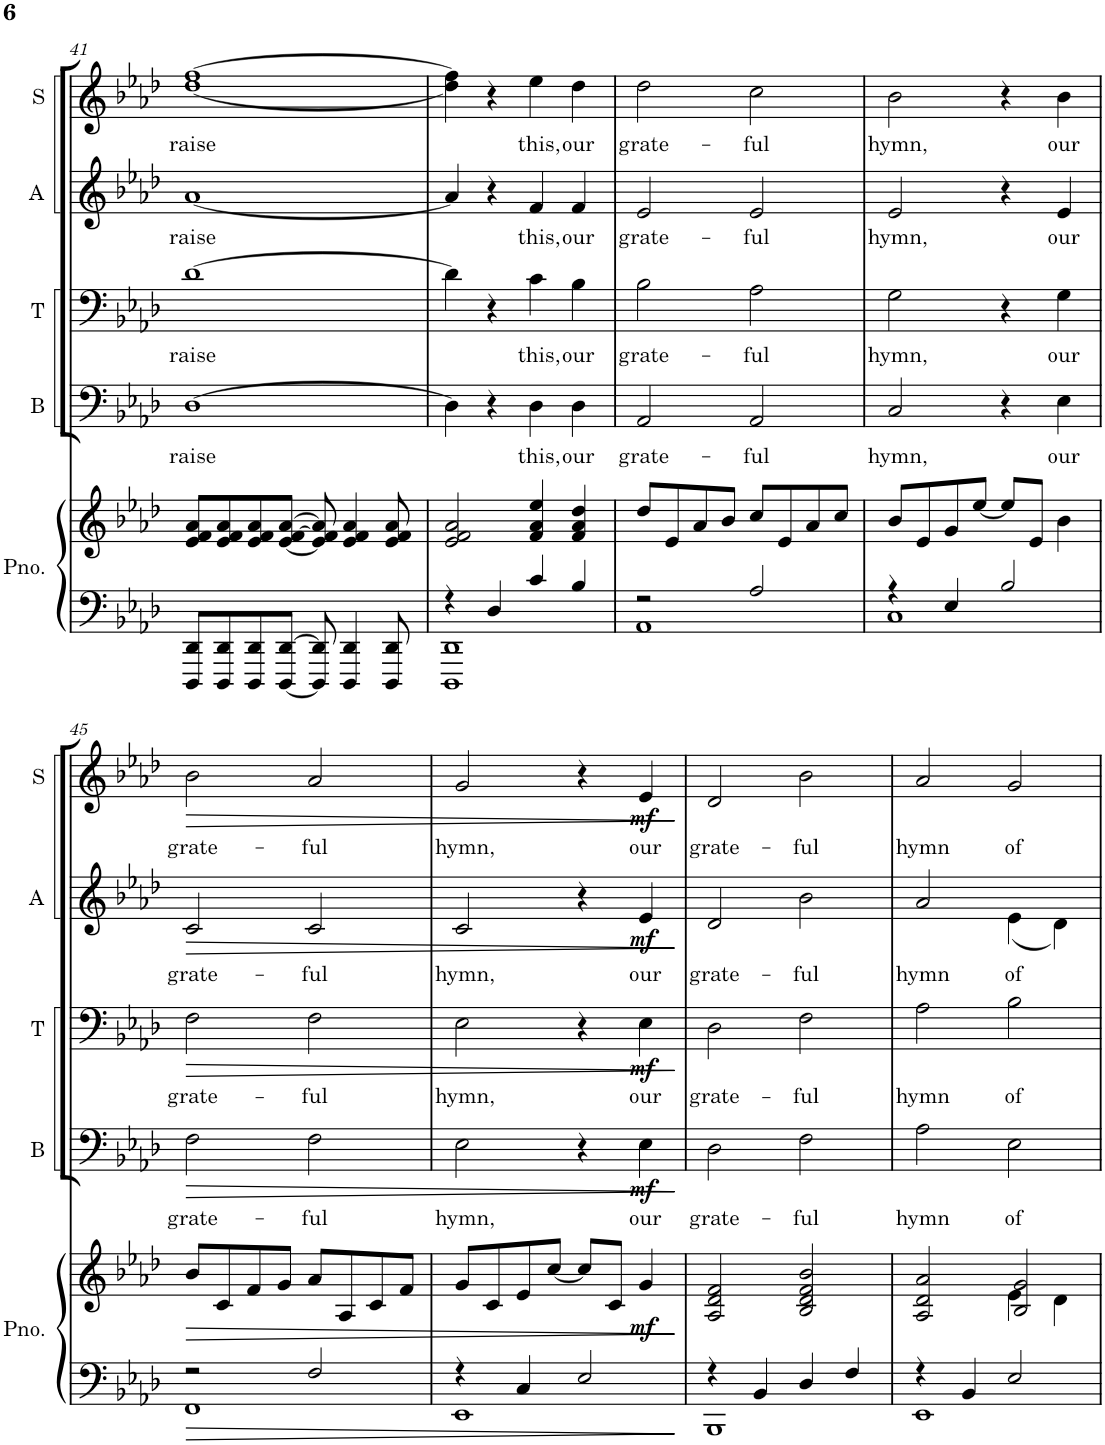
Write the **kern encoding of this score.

**kern	**kern	**dynam	**kern	**text	**dynam	**kern	**text	**dynam	**kern	**text	**dynam	**kern	**text	**dynam
*part5	*part5	*part5	*part4	*part4	*part4	*part3	*part3	*part3	*part2	*part2	*part2	*part1	*part1	*part1
*staff6	*staff5	*staff5/6	*staff4	*staff4	*staff4	*staff3	*staff3	*staff3	*staff2	*staff2	*staff2	*staff1	*staff1	*staff1
*I"Piano	*	*	*I"Bass	*	*	*I"Tenor	*	*	*I"Alto	*	*	*I"Soprano	*	*
*I'Pno.	*	*	*I'B	*	*	*I'T	*	*	*I'A	*	*	*I'S	*	*
!!LO:PB:g=z
*clefF4	*clefG2	*	*clefF4	*	*	*clefF4	*	*	*clefG2	*	*	*clefG2	*	*
*k[b-e-a-d-]	*k[b-e-a-d-]	*	*k[b-e-a-d-]	*	*	*k[b-e-a-d-]	*	*	*k[b-e-a-d-]	*	*	*k[b-e-a-d-]	*	*
*M4/4	*M4/4	*	*M4/4	*	*	*M4/4	*	*	*M4/4	*	*	*M4/4	*	*
=41	=41	=41	=41	=41	=41	=41	=41	=41	=41	=41	=41	=41	=41	=41
!	!	!	!	!LO:LY:b	!	!	!LO:LY:b	!	!	!LO:LY:b	!	!	!LO:LY:b	!
8DDD-/ 8DD-/L	8e-/ 8f/ 8a-/L	.	[1D-	raise	.	[1d-	raise	.	[1a-	raise	.	[1dd- [1ff	raise	.
8DDD-/ 8DD-/	8e-/ 8f/ 8a-/	.	.	.	.	.	.	.	.	.	.	.	.	.
8DDD-/ 8DD-/	8e-/ 8f/ 8a-/	.	.	.	.	.	.	.	.	.	.	.	.	.
[8DDD-/ [8DD-/J	[8e-/ [8f/ [8a-/J	.	.	.	.	.	.	.	.	.	.	.	.	.
8DDD-/] 8DD-/]	8e-/] 8f/] 8a-/]	.	.	.	.	.	.	.	.	.	.	.	.	.
4DDD-/ 4DD-/	4e-/ 4f/ 4a-/	.	.	.	.	.	.	.	.	.	.	.	.	.
8DDD-/ 8DD-/	8e-/ 8f/ 8a-/	.	.	.	.	.	.	.	.	.	.	.	.	.
=42	=42	=42	=42	=42	=42	=42	=42	=42	=42	=42	=42	=42	=42	=42
*^	*	*	*	*	*	*	*	*	*	*	*	*	*	*
4r	1DDD- 1DD-	2e-/ 2f/ 2a-/	.	4D-\]	.	.	4d-\]	.	.	4a-/]	.	.	4dd-\] 4ff\]	.	.
4D-/	.	.	.	4r	.	.	4r	.	.	4r	.	.	4r	.	.
!	!	!	!	!	!LO:LY:b	!	!	!LO:LY:b	!	!	!LO:LY:b	!	!	!LO:LY:b	!
4c/	.	4f/ 4a-/ 4ee-/	.	4D-\	this,	.	4c\	this,	.	4f/	this,	.	4ee-\	this,	.
!	!	!	!	!	!LO:LY:b	!	!	!LO:LY:b	!	!	!LO:LY:b	!	!	!LO:LY:b	!
4B-/	.	4f/ 4a-/ 4dd-/	.	4D-\	our	.	4B-\	our	.	4f/	our	.	4dd-\	our	.
=43	=43	=43	=43	=43	=43	=43	=43	=43	=43	=43	=43	=43	=43	=43	=43
!	!	!	!	!	!LO:LY:b	!	!	!LO:LY:b	!	!	!LO:LY:b	!	!	!LO:LY:b	!
2r	1AA-	8dd-/L	.	2AA-/	grate-	.	2B-\	grate-	.	2e-/	grate-	.	2dd-\	grate-	.
.	.	8e-/	.	.	.	.	.	.	.	.	.	.	.	.	.
.	.	8a-/	.	.	.	.	.	.	.	.	.	.	.	.	.
.	.	8b-/J	.	.	.	.	.	.	.	.	.	.	.	.	.
!	!	!	!	!	!LO:LY:b	!	!	!LO:LY:b	!	!	!LO:LY:b	!	!	!LO:LY:b	!
2A-/	.	8cc/L	.	2AA-/	-ful	.	2A-\	-ful	.	2e-/	-ful	.	2cc\	-ful	.
.	.	8e-/	.	.	.	.	.	.	.	.	.	.	.	.	.
.	.	8a-/	.	.	.	.	.	.	.	.	.	.	.	.	.
.	.	8cc/J	.	.	.	.	.	.	.	.	.	.	.	.	.
=44	=44	=44	=44	=44	=44	=44	=44	=44	=44	=44	=44	=44	=44	=44	=44
!	!	!	!	!	!LO:LY:b	!	!	!LO:LY:b	!	!	!LO:LY:b	!	!	!LO:LY:b	!
4r	1C	8b-/L	.	2C/	hymn,	.	2G\	hymn,	.	2e-/	hymn,	.	2b-\	hymn,	.
.	.	8e-/	.	.	.	.	.	.	.	.	.	.	.	.	.
4E-/	.	8g/	.	.	.	.	.	.	.	.	.	.	.	.	.
.	.	[8ee-/J	.	.	.	.	.	.	.	.	.	.	.	.	.
2B-/	.	8ee-/L]	.	4r	.	.	4r	.	.	4r	.	.	4r	.	.
.	.	8e-/J	.	.	.	.	.	.	.	.	.	.	.	.	.
!	!	!	!	!	!LO:LY:b	!	!	!LO:LY:b	!	!	!LO:LY:b	!	!	!LO:LY:b	!
.	.	4b-\	.	4E-\	our	.	4G\	our	.	4e-/	our	.	4b-\	our	.
!!LO:LB:g=z
=45	=45	=45	=45	=45	=45	=45	=45	=45	=45	=45	=45	=45	=45	=45	=45
!	!	!	!LO:HP:b	!	!LO:LY:b	!LO:HP:b	!	!LO:LY:b	!LO:HP:b	!	!LO:LY:b	!LO:HP:b	!	!LO:LY:b	!LO:HP:b
2r	1FF	8b-/L	>	2F\	grate-	>	2F\	grate-	>	2c/	grate-	>	2b-\	grate-	>
.	.	8c/	.	.	.	.	.	.	.	.	.	.	.	.	.
.	.	8f/	.	.	.	.	.	.	.	.	.	.	.	.	.
.	.	8g/J	.	.	.	.	.	.	.	.	.	.	.	.	.
!	!	!	!	!	!LO:LY:b	!	!	!LO:LY:b	!	!	!LO:LY:b	!	!	!LO:LY:b	!
2F/	.	8a-/L	.	2F\	-ful	.	2F\	-ful	.	2c/	-ful	.	2a-/	-ful	.
.	.	8A-/	.	.	.	.	.	.	.	.	.	.	.	.	.
.	.	8c/	.	.	.	.	.	.	.	.	.	.	.	.	.
.	.	8f/J	.	.	.	.	.	.	.	.	.	.	.	.	.
=46	=46	=46	=46	=46	=46	=46	=46	=46	=46	=46	=46	=46	=46	=46	=46
!	!	!	!	!	!LO:LY:b	!	!	!LO:LY:b	!	!	!LO:LY:b	!	!	!LO:LY:b	!
4r	1EE-	8g/L	.	2E-\	hymn,	.	2E-\	hymn,	.	2c/	hymn,	.	2g/	hymn,	.
.	.	8c/	.	.	.	.	.	.	.	.	.	.	.	.	.
4C/	.	8e-/	.	.	.	.	.	.	.	.	.	.	.	.	.
.	.	[8cc/J	.	.	.	.	.	.	.	.	.	.	.	.	.
2E-/	.	8cc/L]	.	4r	.	.	4r	.	.	4r	.	.	4r	.	.
.	.	8c/J	.	.	.	.	.	.	.	.	.	.	.	.	.
!	!	!	!LO:DY:b	!	!LO:LY:b	!LO:DY:b	!	!LO:LY:b	!LO:DY:b	!	!LO:LY:b	!LO:DY:b	!	!LO:LY:b	!LO:DY:b
.	.	4g/	mf	4E-\	our	mf	4E-\	our	mf	4e-/	our	mf	4e-/	our	mf
*v	*v	*	*	*	*	*	*	*	*	*	*	*	*	*	*
.	.	]	.	.	]	.	.	]	.	.	]	.	.	]
=47	=47	=47	=47	=47	=47	=47	=47	=47	=47	=47	=47	=47	=47	=47
*^	*	*	*	*	*	*	*	*	*	*	*	*	*	*
!	!	!	!	!	!LO:LY:b	!	!	!LO:LY:b	!	!	!LO:LY:b	!	!	!LO:LY:b	!
4r	1BBB-	2A-/ 2d-/ 2f/	.	2D-\	grate-	.	2D-\	grate-	.	2d-/	grate-	.	2d-/	grate-	.
4BB-/	.	.	.	.	.	.	.	.	.	.	.	.	.	.	.
!	!	!	!	!	!LO:LY:b	!	!	!LO:LY:b	!	!	!LO:LY:b	!	!	!LO:LY:b	!
4D-/	.	2B-/ 2d-/ 2f/ 2b-/	.	2F\	-ful	.	2F\	-ful	.	2b-\	-ful	.	2b-\	-ful	.
4F/	.	.	.	.	.	.	.	.	.	.	.	.	.	.	.
=48	=48	=48	=48	=48	=48	=48	=48	=48	=48	=48	=48	=48	=48	=48	=48
*	*	*^	*	*	*	*	*	*	*	*	*	*	*	*	*
!	!	!	!	!	!	!LO:LY:b	!	!	!LO:LY:b	!	!	!LO:LY:b	!	!	!LO:LY:b	!
4r	1EE-	2A-/ 2d-/ 2a-/	2ryy	.	2A-\	hymn	.	2A-\	hymn	.	2a-/	hymn	.	2a-/	hymn	.
4BB-/	.	.	.	.	.	.	.	.	.	.	.	.	.	.	.	.
!	!	!	!	!	!	!LO:LY:b	!	!	!LO:LY:b	!	!	!LO:LY:b	!	!	!LO:LY:b	!
2E-/	.	2B-/ 2g/	4e-\	.	2E-\	of	.	2B-\	of	.	(<4e-\	of	.	2g/	of	.
.	.	.	4d-\	.	.	.	.	.	.	.	4d-\)	.	.	.	.	.
*v	*v	*	*	*	*	*	*	*	*	*	*	*	*	*	*	*
*	*v	*v	*	*	*	*	*	*	*	*	*	*	*	*	*
=	=	=	=	=	=	=	=	=	=	=	=	=	=	=
*-	*-	*-	*-	*-	*-	*-	*-	*-	*-	*-	*-	*-	*-	*-
